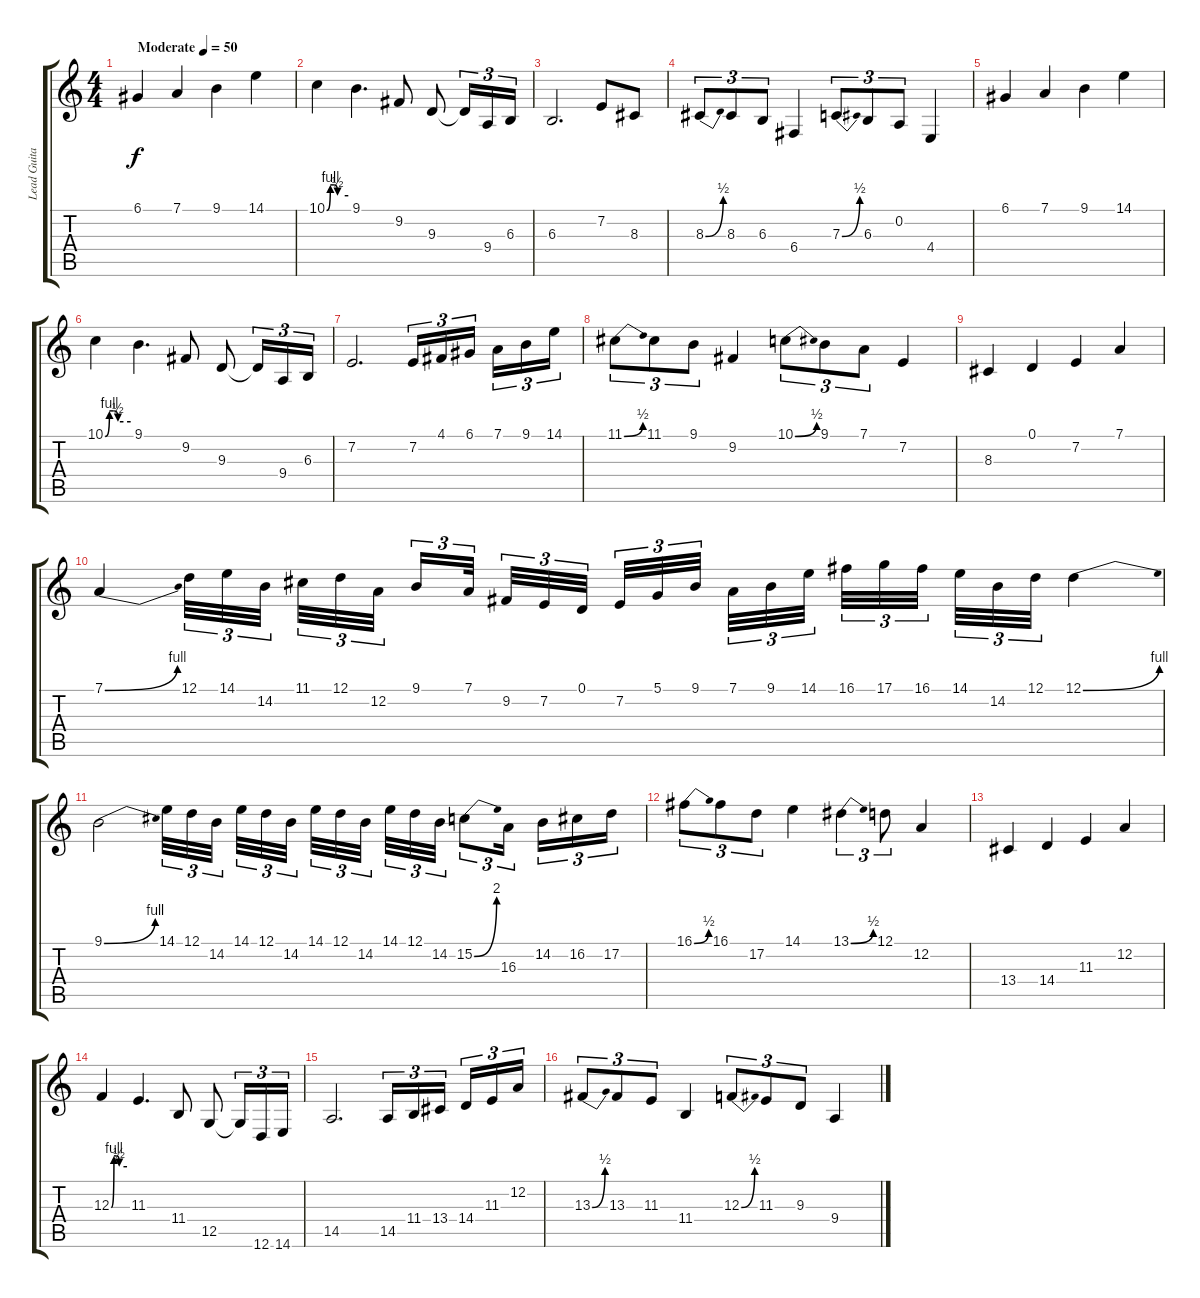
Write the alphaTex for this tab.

\track ("Lead Guitar 2" "Lead Guita") {instrument lead2sawtooth}
\staff {score tabs}
\tuning (D4 A3 F3 C3 G2 D2) {hide}
\ts (4 4)
\tempo (50 "Moderate")
\clef g2
\ks c
6.1.4{dy f instrument lead2sawtooth} 7.1.4 9.1.4 14.1.4 |
10.1{be (custom 0 0 10 4 20 4 30 2 60 2)}.4 9.1.4{d} 9.2.8 9.3.8 9.3{t}.16{tu (3 2)} 9.4.16{tu (3 2)} 6.3.16{tu (3 2)} |
6.3.2{d} 7.2.8 8.3.8 |
8.3{be (bend 0 0 60 2)}.8{tu (3 2)} 8.3.8{tu (3 2)} 6.3.8{tu (3 2)} 6.4.4 7.3{be (bend 0 0 60 2)}.8{tu (3 2)} 6.3.8{tu (3 2)} 0.2.8{tu (3 2)} 4.4.4 |
6.1.4 7.1.4 9.1.4 14.1.4 |
10.1{be (custom 0 0 10 4 20 4 30 2 60 2)}.4 9.1.4{d} 9.2.8 9.3.8 9.3{t}.16{tu (3 2)} 9.4.16{tu (3 2)} 6.3.16{tu (3 2)} |
7.2.2{d} 7.2.16{tu (3 2)} 4.1.16{tu (3 2)} 6.1.16{tu (3 2) beam splitsecondary} 7.1.16{tu (3 2)} 9.1.16{tu (3 2)} 14.1.16{tu (3 2)} |
11.1{be (bend 0 0 60 2)}.8{tu (3 2)} 11.1.8{tu (3 2)} 9.1.8{tu (3 2)} 9.2.4 10.1{be (bend 0 0 60 2)}.8{tu (3 2)} 9.1.8{tu (3 2)} 7.1.8{tu (3 2)} 7.2.4 |
8.3.4 0.1.4 7.2.4 7.1.4 |
7.1{be (bend 0 0 60 4)}.4 12.1.32{tu (3 2)} 14.1.32{tu (3 2)} 14.2.32{tu (3 2) beam splitsecondary} 11.1.32{tu (3 2)} 12.1.32{tu (3 2)} 12.2.32{tu (3 2) beam splitsecondary} 9.1.16{tu (3 2)} 7.1.32{tu (3 2) beam splitsecondary} 9.2.32{tu (3 2)} 7.2.32{tu (3 2)} 0.1.32{tu (3 2)} 7.2.32{tu (3 2)} 5.1.32{tu (3 2)} 9.1.32{tu (3 2) beam splitsecondary} 7.1.32{tu (3 2)} 9.1.32{tu (3 2)} 14.1.32{tu (3 2) beam splitsecondary} 16.1.32{tu (3 2)} 17.1.32{tu (3 2)} 16.1.32{tu (3 2) beam splitsecondary} 14.1.32{tu (3 2)} 14.2.32{tu (3 2)} 12.1.32{tu (3 2)} 12.1{be (bend 0 0 60 4)}.4 |
9.1{be (bend 0 0 60 4)}.2 14.1.32{tu (3 2)} 12.1.32{tu (3 2)} 14.2.32{tu (3 2) beam splitsecondary} 14.1.32{tu (3 2)} 12.1.32{tu (3 2)} 14.2.32{tu (3 2) beam splitsecondary} 14.1.32{tu (3 2)} 12.1.32{tu (3 2)} 14.2.32{tu (3 2) beam splitsecondary} 14.1.32{tu (3 2)} 12.1.32{tu (3 2)} 14.2.32{tu (3 2)} 15.2{be (bend 0 0 60 8)}.8{tu (3 2)} 16.3.16{tu (3 2) beam splitsecondary} 14.2.16{tu (3 2)} 16.2.16{tu (3 2)} 17.2.16{tu (3 2)} |
16.1{be (bend 0 0 60 2)}.8{tu (3 2)} 16.1.8{tu (3 2)} 17.2.8{tu (3 2)} 14.1.4 13.1{be (bend 0 0 60 2)}.4{tu (3 2)} 12.1.8{tu (3 2)} 12.2.4 |
13.4.4 14.4.4 11.3.4 12.2.4 |
12.3{be (custom 0 0 10 4 20 4 30 2 60 2)}.4 11.3.4{d} 11.4.8 12.5.8 12.5{t}.16{tu (3 2)} 12.6.16{tu (3 2)} 14.6.16{tu (3 2)} |
14.5.2{d} 14.5.16{tu (3 2)} 11.4.16{tu (3 2)} 13.4.16{tu (3 2) beam splitsecondary} 14.4.16{tu (3 2)} 11.3.16{tu (3 2)} 12.2.16{tu (3 2)} |
13.3{be (bend 0 0 60 2)}.8{tu (3 2)} 13.3.8{tu (3 2)} 11.3.8{tu (3 2)} 11.4.4 12.3{be (bend 0 0 60 2)}.8{tu (3 2)} 11.3.8{tu (3 2)} 9.3.8{tu (3 2)} 9.4.4
